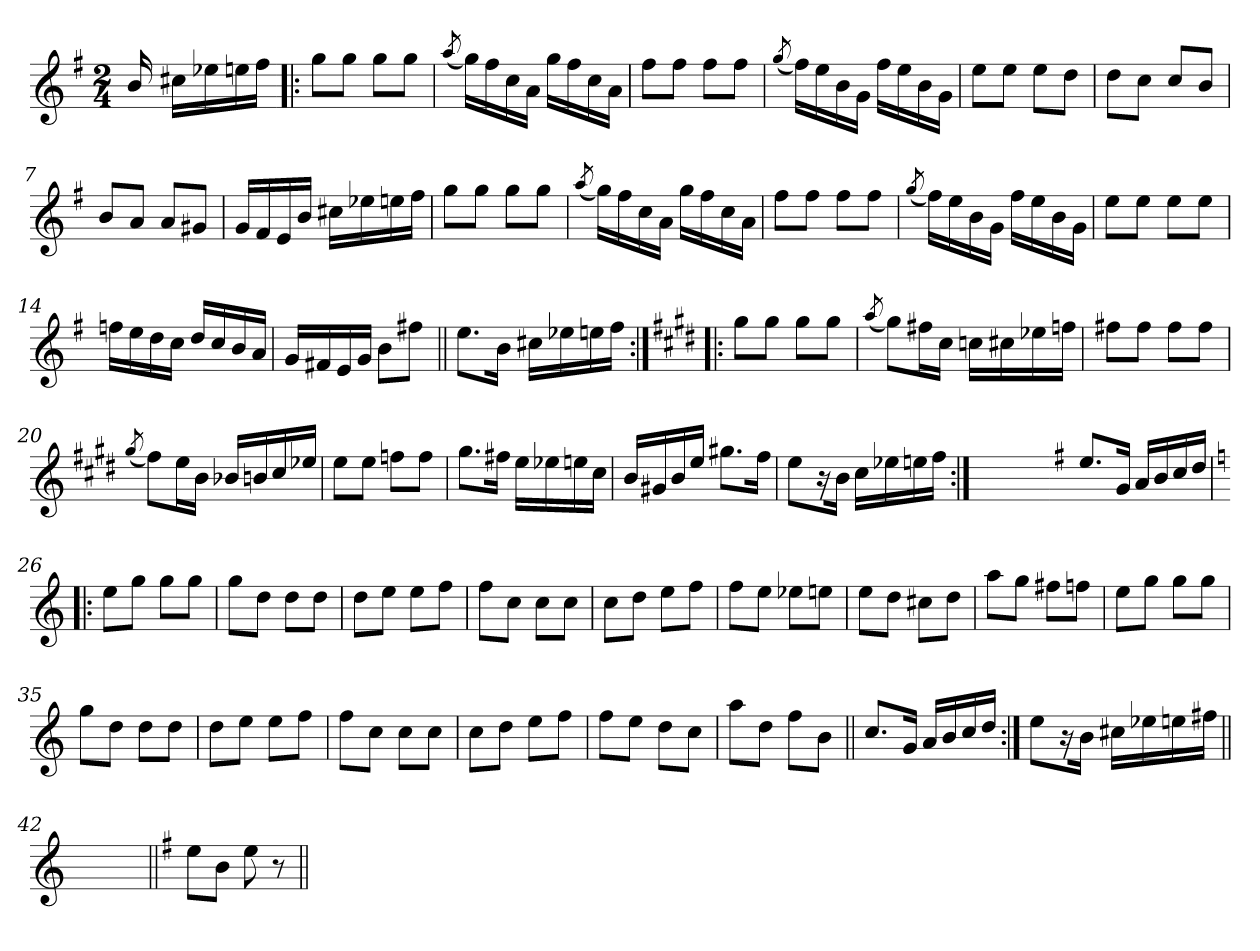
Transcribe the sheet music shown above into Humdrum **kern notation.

**kern
*part1
*staff1
*clefG2
*k[f#]
*G:
*M2/4
=
16b/
16cc#X\LL
16ee-X\
16een\
16ff#\JJ
=1!|:
8gg\L
8gg\J
8gg\L
8gg\J
=2
(<8qaa/
16gg\LL)
16ff#\
16cc\
16a\JJ
16gg\LL
16ff#\
16cc\
16a\JJ
=3
8ff#\L
8ff#\J
8ff#\L
8ff#\J
=4
(<8qgg/
16ff#\LL)
16ee\
16b\
16g\JJ
16ff#\LL
16ee\
16b\
16g\JJ
!!LO:LB:g=z
=5
8ee\L
8ee\J
8ee\L
8dd\J
=6
8dd\L
8cc\J
8cc/L
8b/J
=7
8b/L
8a/J
8a/L
8g#X/J
=8
16g/LL
16f#/
16e/
16b/JJ
16cc#X\LL
16ee-X\
16een\
16ff#\JJ
!!LO:LB:g=z
=9
8gg\L
8gg\J
8gg\L
8gg\J
=10
(<8qaa/
16gg\LL)
16ff#\
16cc\
16a\JJ
16gg\LL
16ff#\
16cc\
16a\JJ
=11
8ff#\L
8ff#\J
8ff#\L
8ff#\J
=12
(<8qgg/
16ff#\LL)
16ee\
16b\
16g\JJ
16ff#\LL
16ee\
16b\
16g\JJ
!!LO:LB:g=z
=13
8ee\L
8ee\J
8ee\L
8ee\J
=14
16ffn\LL
16ee\
16dd\
16cc\JJ
16dd/LL
16cc/
16b/
16a/JJ
=15
16g/LL
16f#X/
16e/
16g/JJ
8b\L
8ff#X\J
=16||
8.ee\L
16b\Jk
16cc#X\LL
16ee-X\
16een\
16ff#\JJ
!!LO:LB:g=z
=17:|!|:
*k[f#c#g#d#]
*E:
8gg#\L
8gg#\J
8gg#\L
8gg#\J
=18
(<8qaa/
8gg#\L)
16ff#X\L
16cc#\JJ
16ccn\LL
16cc#X\
16ee-X\
16ffn\JJ
=19
8ff#X\L
8ff#\J
8ff#\L
8ff#\J
=20
(<8qgg#/
8ff#\L)
16ee\L
16b\JJ
16b-X/LL
16bn/
16cc#/
16ee-X/JJ
!!LO:LB:g=z
=21
8ee\L
8ee\J
8ffn\L
8ff\J
=22
8.gg#\L
16ff#X\Jk
16ee\LL
16ee-X\
16een\
16cc#\JJ
=23
16b/LL
16g#X/
16b/
16ee/JJ
8.gg#X\L
16ff#\Jk
=24
8ee\L
16r
16b\Jk
16cc#\LL
16ee-X\
16een\
16ff#\JJ
=24X241:|!
2ryy
!!LO:LB:g=z
=25-
*k[f#]
*G:
8.ee/L
16g/Jk
16a/LL
16b/
16cc/
16dd/JJ
=26!|:
*k[]
*C:
8ee\L
8gg\J
8gg\L
8gg\J
=27
8gg\L
8dd\J
8dd\L
8dd\J
=28
8dd\L
8ee\J
8ee\L
8ff\J
=29
8ff\L
8cc\J
8cc\L
8cc\J
!!LO:LB:g=z
=30
8cc\L
8dd\J
8ee\L
8ff\J
=31
8ff\L
8ee\J
8ee-X\L
8een\J
=32
8ee\L
8dd\J
8cc#X\L
8dd\J
=33
8aa\L
8gg\J
8ff#X\L
8ffn\J
=34
8ee\L
8gg\J
8gg\L
8gg\J
!!LO:LB:g=z
=35
8gg\L
8dd\J
8dd\L
8dd\J
=36
8dd\L
8ee\J
8ee\L
8ff\J
=37
8ff\L
8cc\J
8cc\L
8cc\J
=38
8cc\L
8dd\J
8ee\L
8ff\J
=39
8ff\L
8ee\J
8dd\L
8cc\J
!!LO:LB:g=z
=40
8aa\L
8dd\J
8ff\L
8b\J
=41||
8.cc/L
16g/Jk
16a/LL
16b/
16cc/
16dd/JJ
=42:|!
8ee\L
16r
16b\Jk
16cc#X\LL
16ee-X\
16een\
16ff#X\JJ
=42X422||
2ryy
=43||
*k[f#]
*G:
8ee\L
8b\J
8ee\
8r
=||
*-
